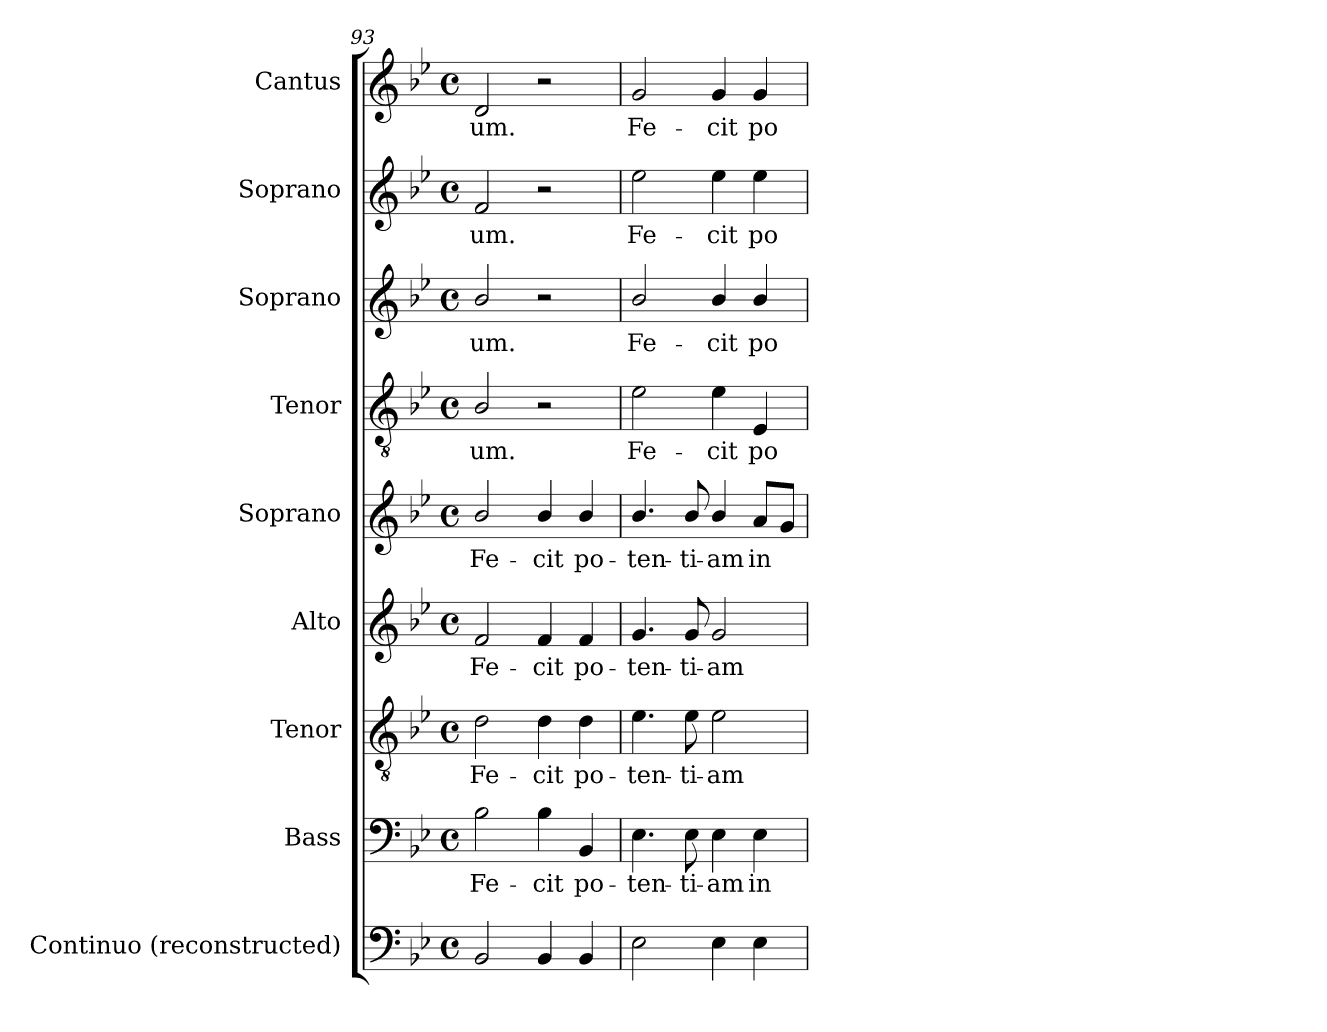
**kern	**kern	**text	**kern	**text	**kern	**text	**kern	**text	**kern	**text	**kern	**text	**kern	**text	**kern	**text
*part9	*part8	*part8	*part7	*part7	*part6	*part6	*part5	*part5	*part4	*part4	*part3	*part3	*part2	*part2	*part1	*part1
*staff9	*staff8	*staff8	*staff7	*staff7	*staff6	*staff6	*staff5	*staff5	*staff4	*staff4	*staff3	*staff3	*staff2	*staff2	*staff1	*staff1
*I"Continuo (reconstructed)	*I"Bass	*	*I"Tenor	*	*I"Alto	*	*I"Soprano	*	*I"Tenor	*	*I"Soprano	*	*I"Soprano	*	*I"Cantus	*
*I'Cont.	*I'B.	*	*I'T.	*	*I'A.	*	*I'S.	*	*I'T.	*	*I'S.	*	*I'S.	*	*	*
*clefF4	*clefF4	*	*clefGv2	*	*clefG2	*	*clefG2	*	*clefGv2	*	*clefG2	*	*clefG2	*	*clefG2	*
*	*	*	*ITrd7c12	*	*	*	*	*	*ITrd7c12	*	*	*	*	*	*	*
*k[b-e-]	*k[b-e-]	*	*k[b-e-]	*	*k[b-e-]	*	*k[b-e-]	*	*k[b-e-]	*	*k[b-e-]	*	*k[b-e-]	*	*k[b-e-]	*
*g:	*g:	*	*g:	*	*g:	*	*g:	*	*g:	*	*g:	*	*g:	*	*g:	*
*M4/4	*M4/4	*	*M4/4	*	*M4/4	*	*M4/4	*	*M4/4	*	*M4/4	*	*M4/4	*	*M4/4	*
*met(c)	*met(c)	*	*met(c)	*	*met(c)	*	*met(c)	*	*met(c)	*	*met(c)	*	*met(c)	*	*met(c)	*
=93	=93	=93	=93	=93	=93	=93	=93	=93	=93	=93	=93	=93	=93	=93	=93	=93
!	!	!LO:LY:b:color=#000000	!	!	!	!	!	!	!	!	!	!	!	!	!	!
!	!	!	!	!LO:LY:b:color=#000000	!	!	!	!	!	!	!	!	!	!	!	!
!	!	!	!	!	!	!LO:LY:b:color=#000000	!	!	!	!	!	!	!	!	!	!
!	!	!	!	!	!	!	!	!LO:LY:b:color=#000000	!	!	!	!	!	!	!	!
!	!	!	!	!	!	!	!	!	!	!LO:LY:b:color=#000000	!	!	!	!	!	!
!	!	!	!	!	!	!	!	!	!	!	!	!LO:LY:b:color=#000000	!	!	!	!
!	!	!	!	!	!	!	!	!	!	!	!	!	!	!LO:LY:b:color=#000000	!	!
!	!	!	!	!	!	!	!	!	!	!	!	!	!	!	!	!LO:LY:b:color=#000000
2BB-i/	2B-i\	Fe-	2Di\	Fe-	2fi/	Fe-	2b-i/	Fe-	2BB-i/	-um.	2b-i/	-um.	2fi/	-um.	2di/	-um.
!	!	!LO:LY:b:color=#000000	!	!	!	!	!	!	!	!	!	!	!	!	!	!
!	!	!	!	!LO:LY:b:color=#000000	!	!	!	!	!	!	!	!	!	!	!	!
!	!	!	!	!	!	!LO:LY:b:color=#000000	!	!	!	!	!	!	!	!	!	!
!	!	!	!	!	!	!	!	!LO:LY:b:color=#000000	!	!	!	!	!	!	!	!
4BB-i/	4B-i\	-cit	4Di\	-cit	4fi/	-cit	4b-i/	-cit	2r	.	2r	.	2r	.	2r	.
!	!	!LO:LY:b:color=#000000	!	!	!	!	!	!	!	!	!	!	!	!	!	!
!	!	!	!	!LO:LY:b:color=#000000	!	!	!	!	!	!	!	!	!	!	!	!
!	!	!	!	!	!	!LO:LY:b:color=#000000	!	!	!	!	!	!	!	!	!	!
!	!	!	!	!	!	!	!	!LO:LY:b:color=#000000	!	!	!	!	!	!	!	!
4BB-i/	4BB-i/	po-	4Di\	po-	4fi/	po-	4b-i/	po-	.	.	.	.	.	.	.	.
=94	=94	=94	=94	=94	=94	=94	=94	=94	=94	=94	=94	=94	=94	=94	=94	=94
!	!	!LO:LY:b:color=#000000	!	!	!	!	!	!	!	!	!	!	!	!	!	!
!	!	!	!	!LO:LY:b:color=#000000	!	!	!	!	!	!	!	!	!	!	!	!
!	!	!	!	!	!	!LO:LY:b:color=#000000	!	!	!	!	!	!	!	!	!	!
!	!	!	!	!	!	!	!	!LO:LY:b:color=#000000	!	!	!	!	!	!	!	!
!	!	!	!	!	!	!	!	!	!	!LO:LY:b:color=#000000	!	!	!	!	!	!
!	!	!	!	!	!	!	!	!	!	!	!	!LO:LY:b:color=#000000	!	!	!	!
!	!	!	!	!	!	!	!	!	!	!	!	!	!	!LO:LY:b:color=#000000	!	!
!	!	!	!	!	!	!	!	!	!	!	!	!	!	!	!	!LO:LY:b:color=#000000
2E-i\	4.E-i\	-ten-	4.E-i\	-ten-	4.gi/	-ten-	4.b-i/	-ten-	2E-i\	Fe-	2b-i/	Fe-	2ee-i\	Fe-	2gi/	Fe-
!	!	!LO:LY:b:color=#000000	!	!	!	!	!	!	!	!	!	!	!	!	!	!
!	!	!	!	!LO:LY:b:color=#000000	!	!	!	!	!	!	!	!	!	!	!	!
!	!	!	!	!	!	!LO:LY:b:color=#000000	!	!	!	!	!	!	!	!	!	!
!	!	!	!	!	!	!	!	!LO:LY:b:color=#000000	!	!	!	!	!	!	!	!
.	8E-i\	-ti-	8E-i\	-ti-	8gi/	-ti-	8b-i/	-ti-	.	.	.	.	.	.	.	.
!	!	!LO:LY:b:color=#000000	!	!	!	!	!	!	!	!	!	!	!	!	!	!
!	!	!	!	!LO:LY:b:color=#000000	!	!	!	!	!	!	!	!	!	!	!	!
!	!	!	!	!	!	!LO:LY:b:color=#000000	!	!	!	!	!	!	!	!	!	!
!	!	!	!	!	!	!	!	!LO:LY:b:color=#000000	!	!	!	!	!	!	!	!
!	!	!	!	!	!	!	!	!	!	!LO:LY:b:color=#000000	!	!	!	!	!	!
!	!	!	!	!	!	!	!	!	!	!	!	!LO:LY:b:color=#000000	!	!	!	!
!	!	!	!	!	!	!	!	!	!	!	!	!	!	!LO:LY:b:color=#000000	!	!
!	!	!	!	!	!	!	!	!	!	!	!	!	!	!	!	!LO:LY:b:color=#000000
4E-i\	4E-i\	-am	2E-i\	-am	2gi/	-am	4b-i/	-am	4E-i\	-cit	4b-i/	-cit	4ee-i\	-cit	4gi/	-cit
!	!	!LO:LY:b:color=#000000	!	!	!	!	!	!	!	!	!	!	!	!	!	!
!	!	!	!	!	!	!	!	!LO:LY:b:color=#000000	!	!	!	!	!	!	!	!
!	!	!	!	!	!	!	!	!	!	!LO:LY:b:color=#000000	!	!	!	!	!	!
!	!	!	!	!	!	!	!	!	!	!	!	!LO:LY:b:color=#000000	!	!	!	!
!	!	!	!	!	!	!	!	!	!	!	!	!	!	!LO:LY:b:color=#000000	!	!
!	!	!	!	!	!	!	!	!	!	!	!	!	!	!	!	!LO:LY:b:color=#000000
4E-i\	4E-i\	in	.	.	.	.	8ai/L	in	4EE-i/	po-	4b-i/	po-	4ee-i\	po-	4gi/	po-
.	.	.	.	.	.	.	8gi/J	.	.	.	.	.	.	.	.	.
=	=	=	=	=	=	=	=	=	=	=	=	=	=	=	=	=
*-	*-	*-	*-	*-	*-	*-	*-	*-	*-	*-	*-	*-	*-	*-	*-	*-
